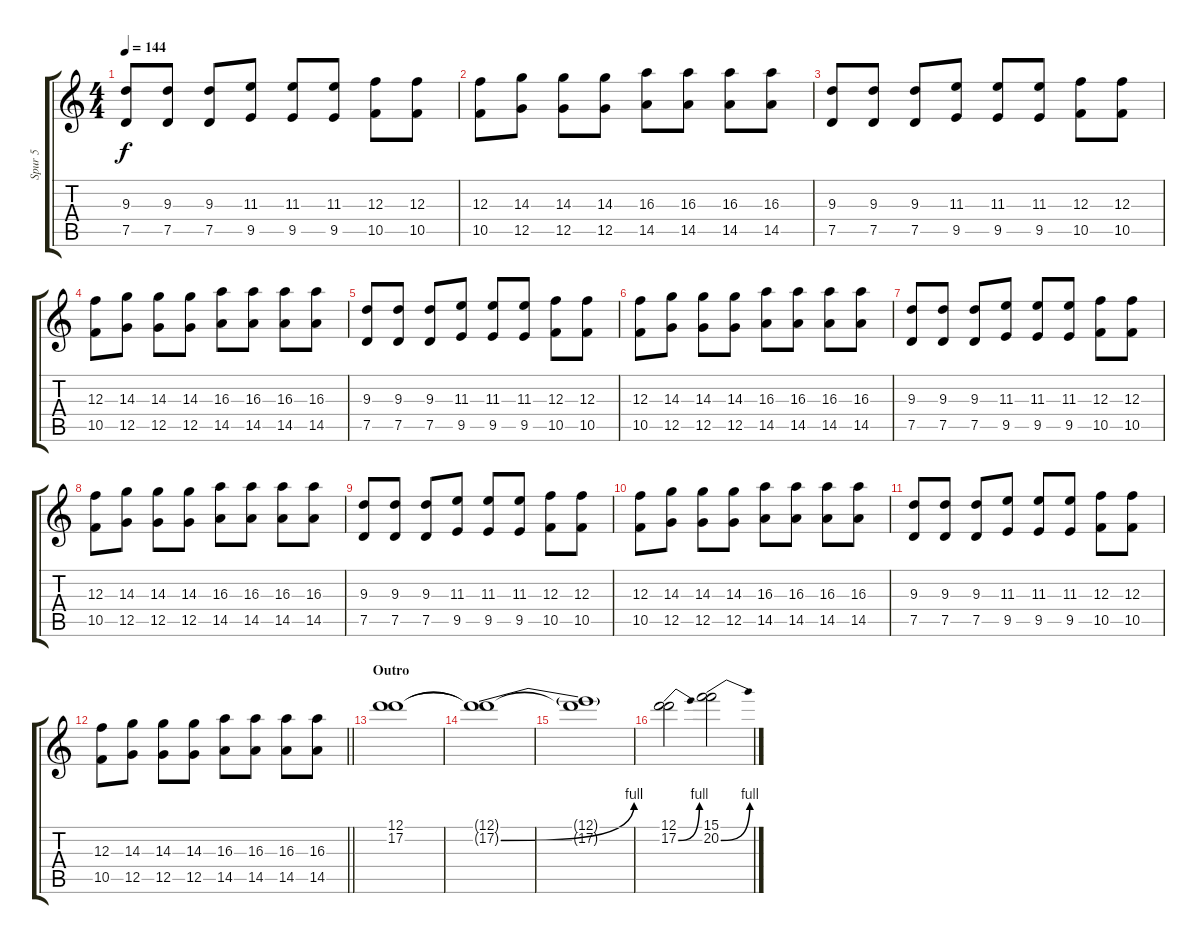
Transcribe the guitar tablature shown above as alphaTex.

\track ("Spur 5" "Spur 5") {instrument distortionguitar}
\staff {score tabs}
\tuning (D4 A3 F3 C3 G2 C2) {hide}
\ts (4 4)
\tempo 144
\clef g2
\ks c
(9.3 7.5).8{dy f} (9.3 7.5).8 (9.3 7.5).8 (11.3 9.5).8 (11.3 9.5).8 (11.3 9.5).8 (12.3 10.5).8 (12.3 10.5).8 |
(12.3 10.5).8 (14.3 12.5).8 (14.3 12.5).8 (14.3 12.5).8 (16.3 14.5).8 (16.3 14.5).8 (16.3 14.5).8 (16.3 14.5).8 |
(9.3 7.5).8 (9.3 7.5).8 (9.3 7.5).8 (11.3 9.5).8 (11.3 9.5).8 (11.3 9.5).8 (12.3 10.5).8 (12.3 10.5).8 |
(12.3 10.5).8 (14.3 12.5).8 (14.3 12.5).8 (14.3 12.5).8 (16.3 14.5).8 (16.3 14.5).8 (16.3 14.5).8 (16.3 14.5).8 |
(9.3 7.5).8 (9.3 7.5).8 (9.3 7.5).8 (11.3 9.5).8 (11.3 9.5).8 (11.3 9.5).8 (12.3 10.5).8 (12.3 10.5).8 |
(12.3 10.5).8 (14.3 12.5).8 (14.3 12.5).8 (14.3 12.5).8 (16.3 14.5).8 (16.3 14.5).8 (16.3 14.5).8 (16.3 14.5).8 |
(9.3 7.5).8 (9.3 7.5).8 (9.3 7.5).8 (11.3 9.5).8 (11.3 9.5).8 (11.3 9.5).8 (12.3 10.5).8 (12.3 10.5).8 |
(12.3 10.5).8 (14.3 12.5).8 (14.3 12.5).8 (14.3 12.5).8 (16.3 14.5).8 (16.3 14.5).8 (16.3 14.5).8 (16.3 14.5).8 |
(9.3 7.5).8 (9.3 7.5).8 (9.3 7.5).8 (11.3 9.5).8 (11.3 9.5).8 (11.3 9.5).8 (12.3 10.5).8 (12.3 10.5).8 |
(12.3 10.5).8 (14.3 12.5).8 (14.3 12.5).8 (14.3 12.5).8 (16.3 14.5).8 (16.3 14.5).8 (16.3 14.5).8 (16.3 14.5).8 |
(9.3 7.5).8 (9.3 7.5).8 (9.3 7.5).8 (11.3 9.5).8 (11.3 9.5).8 (11.3 9.5).8 (12.3 10.5).8 (12.3 10.5).8 |
\barLineRight lightlight
(12.3 10.5).8 (14.3 12.5).8 (14.3 12.5).8 (14.3 12.5).8 (16.3 14.5).8 (16.3 14.5).8 (16.3 14.5).8 (16.3 14.5).8 |
\section ("" "Outro")
(12.1 17.2).1 |
(12.1{t} 17.2{be (bend 0 0 60 4) t}).1 |
(12.1{t} 17.2{t}).1 |
(12.1 17.2{be (bend 0 0 60 4)}).2 (15.1 20.2{be (bend 0 0 60 4)}).2
